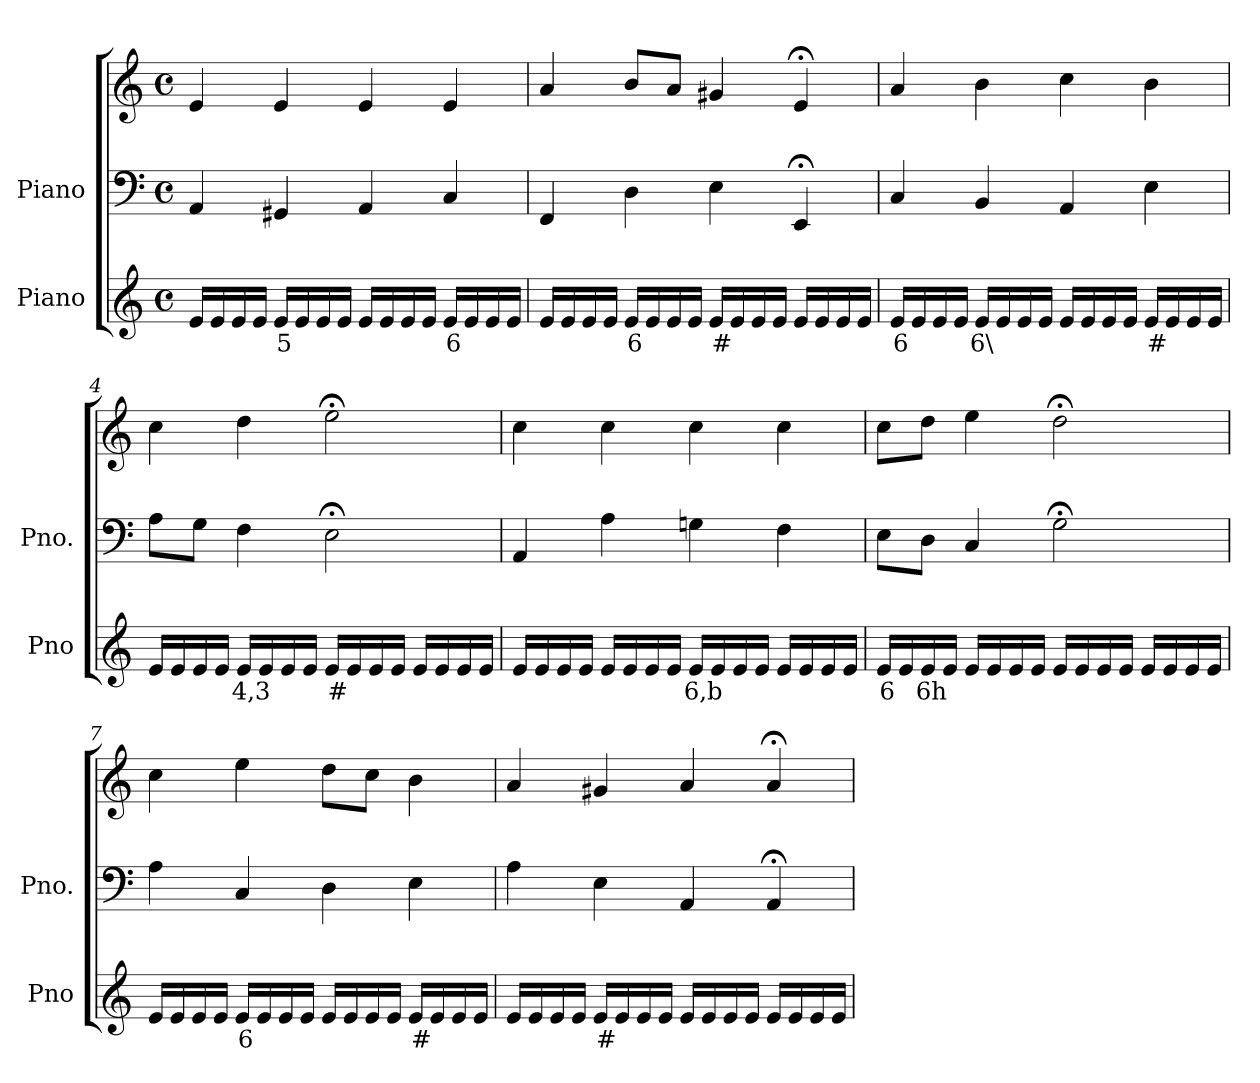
**kern	**text	**kern	**kern
*part2	*part2	*part1	*part1
*staff3	*staff3	*staff2	*staff1
*I"Piano	*	*I"Piano	*
*I'Pno	*	*I'Pno.	*
*clefG2	*	*clefF4	*clefG2
*k[]	*	*k[]	*k[]
*M4/4	*	*M4/4	*M4/4
*met(c)	*	*met(c)	*met(c)
=1	=1	=1	=1
16e/LL	.	4AA/	4e/
16e/	.	.	.
16e/	.	.	.
16e/JJ	.	.	.
!	!LO:LY:b	!	!
16e/LL	5	4GG#X/	4e/
16e/	.	.	.
16e/	.	.	.
16e/JJ	.	.	.
16e/LL	.	4AA/	4e/
16e/	.	.	.
16e/	.	.	.
16e/JJ	.	.	.
!	!LO:LY:b	!	!
16e/LL	6	4C/	4e/
16e/	.	.	.
16e/	.	.	.
16e/JJ	.	.	.
=2	=2	=2	=2
16e/LL	.	4FF/	4a/
16e/	.	.	.
16e/	.	.	.
16e/JJ	.	.	.
!	!LO:LY:b	!	!
16e/LL	6	4D\	8b/L
16e/	.	.	.
16e/	.	.	8a/J
16e/JJ	.	.	.
!	!LO:LY:b	!	!
16e/LL	#	4E\	4g#X/
16e/	.	.	.
16e/	.	.	.
16e/JJ	.	.	.
16e/LL	.	4EE;</	4e;</
16e/	.	.	.
16e/	.	.	.
16e/JJ	.	.	.
=3	=3	=3	=3
!	!LO:LY:b	!	!
16e/LL	6	4C/	4a/
16e/	.	.	.
16e/	.	.	.
16e/JJ	.	.	.
!	!LO:LY:b	!	!
16e/LL	6\	4BB/	4b\
16e/	.	.	.
16e/	.	.	.
16e/JJ	.	.	.
16e/LL	.	4AA/	4cc\
16e/	.	.	.
16e/	.	.	.
16e/JJ	.	.	.
!	!LO:LY:b	!	!
16e/LL	#	4E\	4b\
16e/	.	.	.
16e/	.	.	.
16e/JJ	.	.	.
=4	=4	=4	=4
16e/LL	.	8A\L	4cc\
16e/	.	.	.
!	!LO:LY:b	!	!
16e/	_	8G\J	.
16e/JJ	.	.	.
!	!LO:LY:b	!	!
16e/LL	4,3	4F\	4dd\
16e/	.	.	.
16e/	.	.	.
16e/JJ	.	.	.
!	!LO:LY:b	!	!
16e/LL	#	2E;<\	2ee;<\
16e/	.	.	.
16e/	.	.	.
16e/JJ	.	.	.
16e/LL	.	.	.
16e/	.	.	.
16e/	.	.	.
16e/JJ	.	.	.
=5	=5	=5	=5
16e/LL	.	4AA/	4cc\
16e/	.	.	.
16e/	.	.	.
16e/JJ	.	.	.
16e/LL	.	4A\	4cc\
16e/	.	.	.
16e/	.	.	.
16e/JJ	.	.	.
!	!LO:LY:b	!	!
16e/LL	6,b	4Gn\	4cc\
16e/	.	.	.
16e/	.	.	.
16e/JJ	.	.	.
16e/LL	.	4F\	4cc\
16e/	.	.	.
16e/	.	.	.
16e/JJ	.	.	.
=6	=6	=6	=6
!	!LO:LY:b	!	!
16e/LL	6	8E\L	8cc\L
16e/	.	.	.
!	!LO:LY:b	!	!
16e/	6h	8D\J	8dd\J
16e/JJ	.	.	.
16e/LL	.	4C/	4ee\
16e/	.	.	.
16e/	.	.	.
16e/JJ	.	.	.
16e/LL	.	2G;<\	2dd;<\
16e/	.	.	.
16e/	.	.	.
16e/JJ	.	.	.
16e/LL	.	.	.
16e/	.	.	.
16e/	.	.	.
16e/JJ	.	.	.
=7	=7	=7	=7
16e/LL	.	4A\	4cc\
16e/	.	.	.
16e/	.	.	.
16e/JJ	.	.	.
!	!LO:LY:b	!	!
16e/LL	6	4C/	4ee\
16e/	.	.	.
16e/	.	.	.
16e/JJ	.	.	.
16e/LL	.	4D\	8dd\L
16e/	.	.	.
16e/	.	.	8cc\J
16e/JJ	.	.	.
!	!LO:LY:b	!	!
16e/LL	#	4E\	4b\
16e/	.	.	.
16e/	.	.	.
16e/JJ	.	.	.
=8	=8	=8	=8
16e/LL	.	4A\	4a/
16e/	.	.	.
16e/	.	.	.
16e/JJ	.	.	.
!	!LO:LY:b	!	!
16e/LL	#	4E\	4g#X/
16e/	.	.	.
16e/	.	.	.
16e/JJ	.	.	.
16e/LL	.	4AA/	4a/
16e/	.	.	.
16e/	.	.	.
16e/JJ	.	.	.
16e/LL	.	4AA;</	4a;</
16e/	.	.	.
16e/	.	.	.
16e/JJ	.	.	.
=	=	=	=
*-	*-	*-	*-
